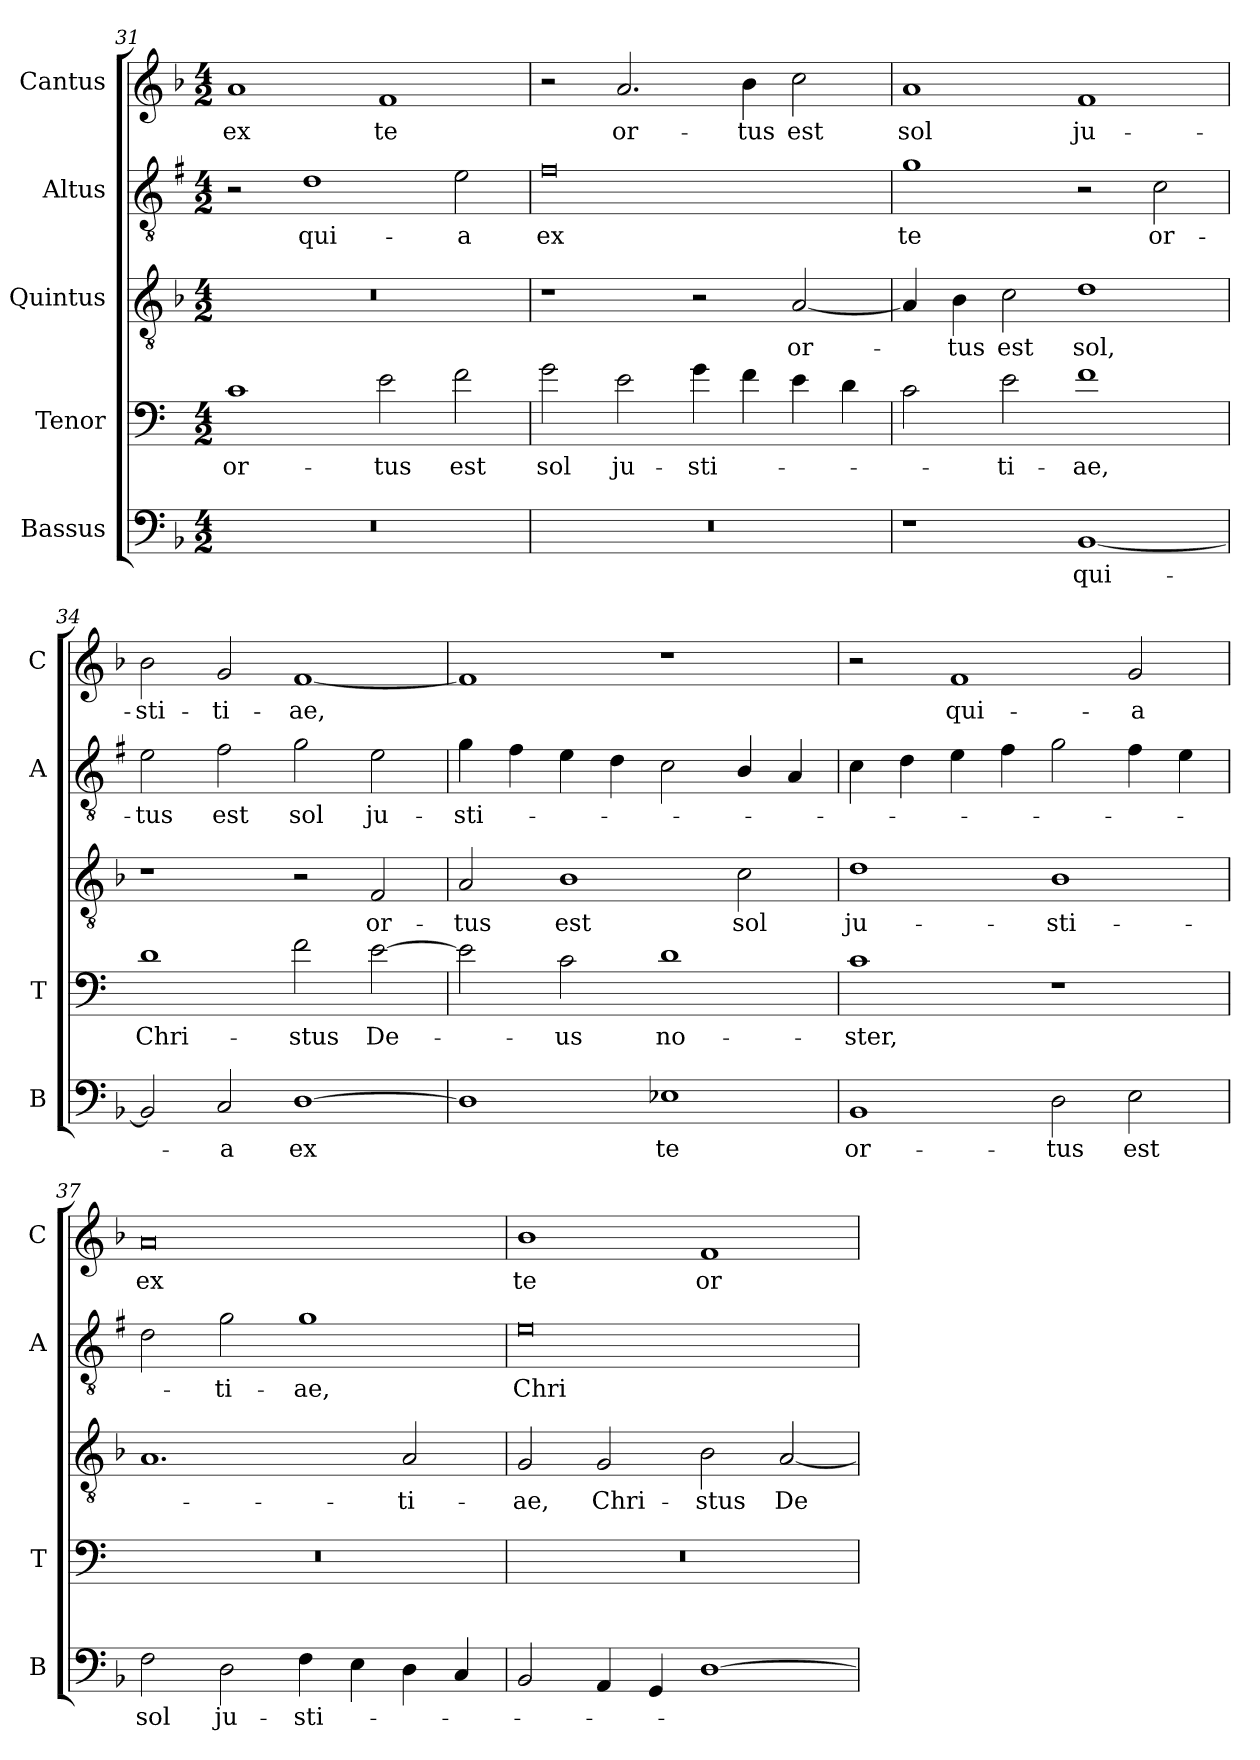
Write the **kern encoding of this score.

**kern	**text	**kern	**text	**kern	**text	**kern	**text	**kern	**text
*part5	*part5	*part4	*part4	*part3	*part3	*part2	*part2	*part1	*part1
*staff5	*staff5	*staff4	*staff4	*staff3	*staff3	*staff2	*staff2	*staff1	*staff1
*I"Bassus	*	*I"Tenor	*	*I"Quintus	*	*I"Altus	*	*I"Cantus	*
*I'B	*	*I'T	*	*	*	*I'A	*	*I'C	*
!!LO:PB:g=z
*clefF4	*	*clefF4	*	*clefGv2	*	*clefGv2	*	*clefG2	*
*	*	*ITrd4c7	*	*	*	*ITrd1c2	*	*	*
*k[b-]	*	*k[b-]	*	*k[b-]	*	*k[b-]	*	*k[b-]	*
*F:	*	*F:	*	*F:	*	*F:	*	*F:	*
*M4/2	*	*M4/2	*	*M4/2	*	*M4/2	*	*M4/2	*
=31	=31	=31	=31	=31	=31	=31	=31	=31	=31
!	!	!	!LO:LY:b	!	!	!	!	!	!LO:LY:b
0r	.	1F	or-	0r	.	2r	.	1a	ex
!	!	!	!	!	!	!	!LO:LY:b	!	!
.	.	.	.	.	.	1c	qui-	.	.
!	!	!	!LO:LY:b	!	!	!	!	!	!LO:LY:b
.	.	2A\	-tus	.	.	.	.	1f	te
!	!	!	!LO:LY:b	!	!	!	!LO:LY:b	!	!
.	.	2B-\	est	.	.	2d\	-a	.	.
=32	=32	=32	=32	=32	=32	=32	=32	=32	=32
!	!	!	!LO:LY:b	!	!	!	!LO:LY:b	!	!
0r	.	2c\	sol	1r	.	0e	ex	2r	.
!	!	!	!LO:LY:b	!	!	!	!	!	!LO:LY:b
.	.	2A\	ju-	.	.	.	.	2.a/	or-
!	!	!	!LO:LY:b	!	!	!	!	!	!
.	.	4c\	-sti-	2r	.	.	.	.	.
!	!	!	!	!	!	!	!	!	!LO:LY:b
.	.	4B-\	.	.	.	.	.	4b-\	-tus
!	!	!	!	!	!LO:LY:b	!	!	!	!LO:LY:b
.	.	4A\	.	[2A/	or-	.	.	2cc\	est
.	.	4G\	.	.	.	.	.	.	.
=33	=33	=33	=33	=33	=33	=33	=33	=33	=33
!	!	!	!	!	!	!	!LO:LY:b	!	!LO:LY:b
1r	.	2F\	.	4A/]	.	1f	te	1a	sol
!	!	!	!	!	!LO:LY:b	!	!	!	!
.	.	.	.	4B-\	-tus	.	.	.	.
!	!	!	!LO:LY:b	!	!LO:LY:b	!	!	!	!
.	.	2A\	-ti-	2c\	est	.	.	.	.
!	!LO:LY:b	!	!LO:LY:b	!	!LO:LY:b	!	!	!	!LO:LY:b
[1BB-	qui-	1B-	-ae,	1d	sol,	2r	.	1f	ju-
!	!	!	!	!	!	!	!LO:LY:b	!	!
.	.	.	.	.	.	2B-\	or-	.	.
=34	=34	=34	=34	=34	=34	=34	=34	=34	=34
!	!	!	!LO:LY:b	!	!	!	!LO:LY:b	!	!LO:LY:b
2BB-/]	.	1G	Chri-	1r	.	2d\	-tus	2b-\	-sti-
!	!LO:LY:b	!	!	!	!	!	!LO:LY:b	!	!LO:LY:b
2C/	-a	.	.	.	.	2e\	est	2g/	-ti-
!	!LO:LY:b	!	!LO:LY:b	!	!	!	!LO:LY:b	!	!LO:LY:b
[1D	ex	2B-\	-stus	2r	.	2f\	sol	[1f	-ae,
!	!	!	!LO:LY:b	!	!LO:LY:b	!	!LO:LY:b	!	!
.	.	[2A\	De-	2F/	or-	2d\	ju-	.	.
=35	=35	=35	=35	=35	=35	=35	=35	=35	=35
!	!	!	!	!	!LO:LY:b	!	!LO:LY:b	!	!
1D]	.	2A\]	.	2A/	-tus	4f\	-sti-	1f]	.
.	.	.	.	.	.	4e\	.	.	.
!	!	!	!LO:LY:b	!	!LO:LY:b	!	!	!	!
.	.	2F\	-us	1B-	est	4d\	.	.	.
.	.	.	.	.	.	4c\	.	.	.
!	!LO:LY:b	!	!LO:LY:b	!	!	!	!	!	!
1E-X	te	1G	no-	.	.	2B-\	.	1r	.
!	!	!	!	!	!LO:LY:b	!	!	!	!
.	.	.	.	2c\	sol	4A/	.	.	.
.	.	.	.	.	.	4G/	.	.	.
!!LO:LB:g=z
=36	=36	=36	=36	=36	=36	=36	=36	=36	=36
!	!LO:LY:b	!	!LO:LY:b	!	!LO:LY:b	!	!	!	!
1BB-	or-	1F	-ster,	1d	ju-	4B-\	.	2r	.
.	.	.	.	.	.	4c\	.	.	.
!	!	!	!	!	!	!	!	!	!LO:LY:b
.	.	.	.	.	.	4d\	.	1f	qui-
.	.	.	.	.	.	4e\	.	.	.
!	!LO:LY:b	!	!	!	!LO:LY:b	!	!	!	!
2D\	-tus	1r	.	1B-	-sti-	2f\	.	.	.
!	!LO:LY:b	!	!	!	!	!	!	!	!LO:LY:b
2E\	est	.	.	.	.	4e\	.	2g/	-a
.	.	.	.	.	.	4d\	.	.	.
=37	=37	=37	=37	=37	=37	=37	=37	=37	=37
!	!LO:LY:b	!	!	!	!	!	!	!	!LO:LY:b
2F\	sol	0r	.	1.A	.	2c\	.	0a	ex
!	!LO:LY:b	!	!	!	!	!	!LO:LY:b	!	!
2D\	ju-	.	.	.	.	2f\	-ti-	.	.
!	!LO:LY:b	!	!	!	!	!	!LO:LY:b	!	!
4F\	-sti-	.	.	.	.	1f	-ae,	.	.
4E\	.	.	.	.	.	.	.	.	.
!	!	!	!	!	!LO:LY:b	!	!	!	!
4D\	.	.	.	2A/	-ti-	.	.	.	.
4C/	.	.	.	.	.	.	.	.	.
=38	=38	=38	=38	=38	=38	=38	=38	=38	=38
!	!	!	!	!	!LO:LY:b	!	!LO:LY:b	!	!LO:LY:b
2BB-/	.	0r	.	2G/	-ae,	0d	Chri-	1b-	te
!	!	!	!	!	!LO:LY:b	!	!	!	!
4AA/	.	.	.	2G/	Chri-	.	.	.	.
4GG/	.	.	.	.	.	.	.	.	.
!	!	!	!	!	!LO:LY:b	!	!	!	!LO:LY:b
[1D	.	.	.	2B-\	-stus	.	.	1f	or-
!	!	!	!	!	!LO:LY:b	!	!	!	!
.	.	.	.	[2A/	De-	.	.	.	.
=	=	=	=	=	=	=	=	=	=
*-	*-	*-	*-	*-	*-	*-	*-	*-	*-
